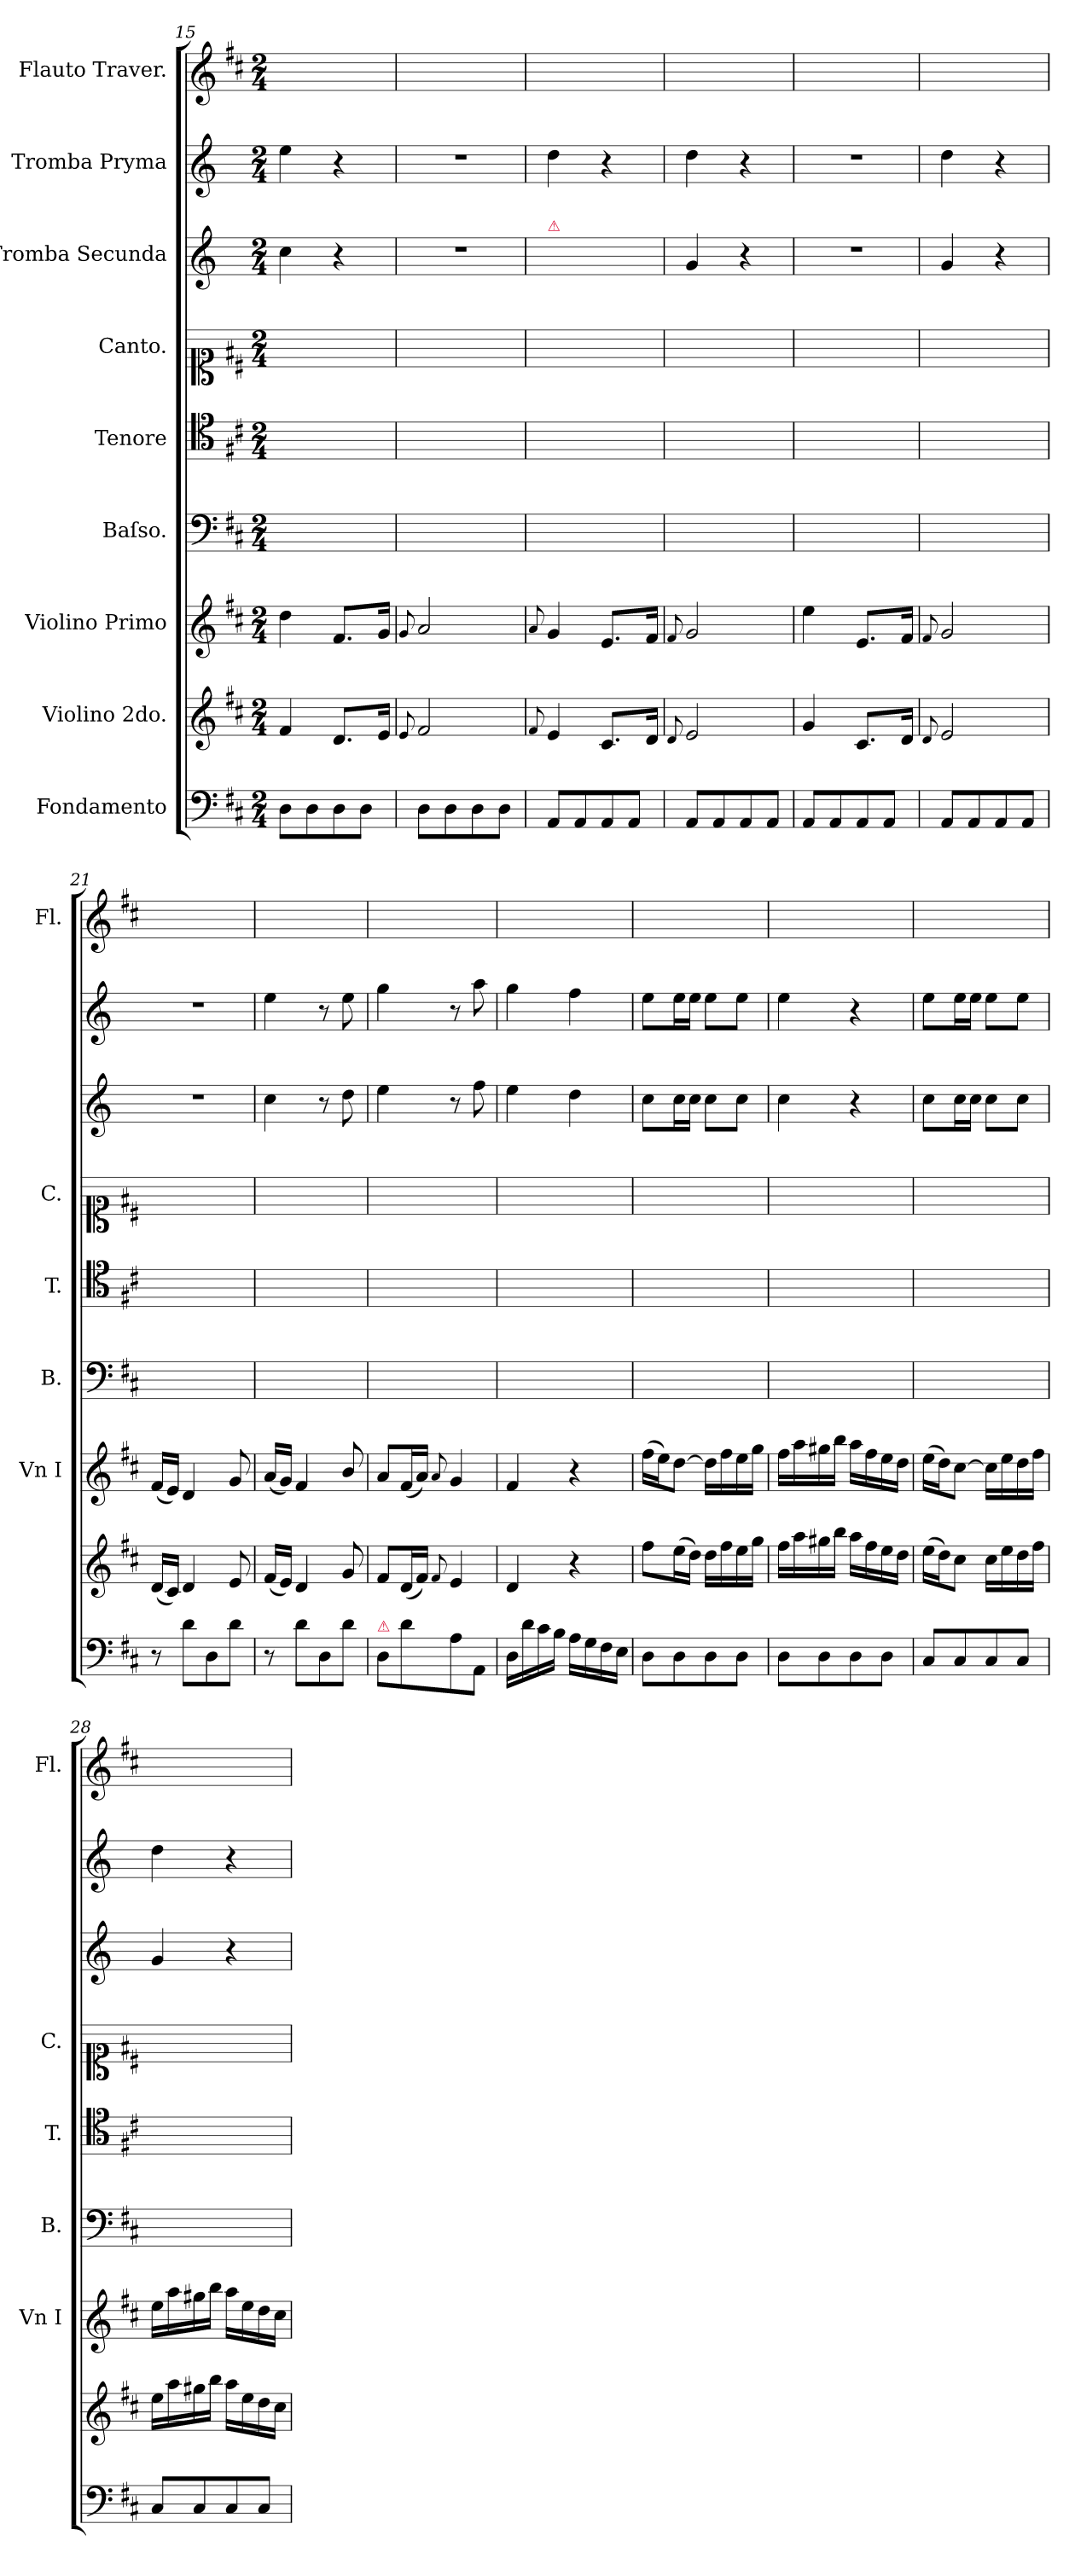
**kern	**dynam	**kern	**dynam	**kern	**dynam	**kern	**kern	**kern	**kern	**dynam	**kern	**dynam	**kern
*part9	*part9	*part8	*part8	*part7	*part7	*part6	*part5	*part4	*part3	*part3	*part2	*part2	*part1
*staff9	*staff9	*staff8	*staff8	*staff7	*staff7	*staff6	*staff5	*staff4	*staff3	*staff3	*staff2	*staff2	*staff1
*I"Fondamento	*	*I"Violino 2do.	*	*I"Violino Primo	*	*I"Baſso.	*I"Tenore	*I"Canto.	*I"Tromba Secunda	*	*I"Tromba Pryma	*	*I"Flauto Traver.
*	*	*	*	*I'Vn I	*	*I'B.	*I'T.	*I'C.	*	*	*	*	*I'Fl.
*clefF4	*	*clefG2	*	*clefG2	*	*clefF4	*clefC4	*clefC1	*clefG2	*	*clefG2	*	*clefG2
*	*	*	*	*	*	*	*	*	*ITrd-1c-2	*	*ITrd-1c-2	*	*
*k[f#c#]	*	*k[f#c#]	*	*k[f#c#]	*	*k[f#c#]	*k[f#c#]	*k[f#c#]	*k[f#c#]	*	*k[f#c#]	*	*k[f#c#]
*D:	*	*D:	*	*D:	*	*D:	*D:	*D:	*D:	*	*D:	*	*D:
*M2/4	*	*M2/4	*	*M2/4	*	*M2/4	*M2/4	*M2/4	*M2/4	*	*M2/4	*	*M2/4
=15	=15	=15	=15	=15	=15	=15	=15	=15	=15	=15	=15	=15	=15
8D\L	.	4f#/	.	4dd\	.	2ryy	2ryy	2ryy	4dd\	.	4ff#\	.	2ryy
8D\	.	.	.	.	.	.	.	.	.	.	.	.	.
8D\	.	8.d/L	.	8.f#/L	.	.	.	.	4r	.	4r	.	.
8D\J	.	.	.	.	.	.	.	.	.	.	.	.	.
.	.	16e/Jk	.	16g/Jk	.	.	.	.	.	.	.	.	.
=16	=16	=16	=16	=16	=16	=16	=16	=16	=16	=16	=16	=16	=16
.	.	8qqe/	.	8qqg/	.	.	.	.	.	.	.	.	.
!	!	!	!	!	!	!	!	!	!LO:N:vis=1	!	!LO:N:vis=1	!	!
8D\L	.	2f#/	.	2a/	.	2ryy	2ryy	2ryy	2r	.	2r	.	2ryy
8D\	.	.	.	.	.	.	.	.	.	.	.	.	.
8D\	.	.	.	.	.	.	.	.	.	.	.	.	.
8D\J	.	.	.	.	.	.	.	.	.	.	.	.	.
=17	=17	=17	=17	=17	=17	=17	=17	=17	=17	=17	=17	=17	=17
.	.	8qqf#/	.	8qqa/	.	.	.	.	.	.	.	.	.
!	!	!	!	!	!	!	!	!	!LO:TX:a:color=crimson:t=⚠	!	!	!	!
8AA/L	.	4e/	.	4g/	.	2ryy	2ryy	2ryy	2ryy	.	4ee\	.	2ryy
8AA/	.	.	.	.	.	.	.	.	.	.	.	.	.
8AA/	.	8.c#/L	.	8.e/L	.	.	.	.	.	.	4r	.	.
8AA/J	.	.	.	.	.	.	.	.	.	.	.	.	.
.	.	16d/Jk	.	16f#/Jk	.	.	.	.	.	.	.	.	.
=18	=18	=18	=18	=18	=18	=18	=18	=18	=18	=18	=18	=18	=18
.	.	8qqd/	.	8qqf#/	.	.	.	.	.	.	.	.	.
8AA/L	.	2e/	.	2g/	.	2ryy	2ryy	2ryy	4a/	.	4ee\	.	2ryy
8AA/	.	.	.	.	.	.	.	.	.	.	.	.	.
8AA/	.	.	.	.	.	.	.	.	4r	.	4r	.	.
8AA/J	.	.	.	.	.	.	.	.	.	.	.	.	.
=19	=19	=19	=19	=19	=19	=19	=19	=19	=19	=19	=19	=19	=19
!	!	!	!	!	!	!	!	!	!LO:N:vis=1	!	!LO:N:vis=1	!	!
8AA/L	.	4g/	.	4ee\	.	2ryy	2ryy	2ryy	2r	.	2r	.	2ryy
8AA/	.	.	.	.	.	.	.	.	.	.	.	.	.
8AA/	.	8.c#/L	.	8.e/L	.	.	.	.	.	.	.	.	.
8AA/J	.	.	.	.	.	.	.	.	.	.	.	.	.
.	.	16d/Jk	.	16f#/Jk	.	.	.	.	.	.	.	.	.
=20	=20	=20	=20	=20	=20	=20	=20	=20	=20	=20	=20	=20	=20
.	.	8qqd/	.	8qqf#/	.	.	.	.	.	.	.	.	.
8AA/L	.	2e/	.	2g/	.	2ryy	2ryy	2ryy	4a/	.	4ee\	.	2ryy
8AA/	.	.	.	.	.	.	.	.	.	.	.	.	.
8AA/	.	.	.	.	.	.	.	.	4r	.	4r	.	.
8AA/J	.	.	.	.	.	.	.	.	.	.	.	.	.
=21	=21	=21	=21	=21	=21	=21	=21	=21	=21	=21	=21	=21	=21
!	!	!	!	!	!	!	!	!	!	!	!LO:N:vis=1	!	!
8r	.	(<16d/LL	.	(<16f#/LL	.	2ryy	2ryy	2ryy	2r	.	2r	.	2ryy
.	.	16c#/JJ)	.	16e/JJ)	.	.	.	.	.	.	.	.	.
8d\L	.	4d/	.	4d/	.	.	.	.	.	.	.	.	.
8D\	.	.	.	.	.	.	.	.	.	.	.	.	.
8d\J	.	8e/	.	8g/	.	.	.	.	.	.	.	.	.
=22	=22	=22	=22	=22	=22	=22	=22	=22	=22	=22	=22	=22	=22
8r	.	(<16f#/LL	.	(<16a/LL	.	2ryy	2ryy	2ryy	4dd\	.	4ff#\	.	2ryy
.	.	16e/JJ)	.	16g/JJ)	.	.	.	.	.	.	.	.	.
8d\L	.	4d/	.	4f#/	.	.	.	.	.	.	.	.	.
8D\	.	.	.	.	.	.	.	.	8r	.	8r	.	.
8d\J	.	8g/	.	8b/	.	.	.	.	8ee\	.	8ff#\	.	.
=23	=23	=23	=23	=23	=23	=23	=23	=23	=23	=23	=23	=23	=23
!LO:TX:a:color=crimson:t=⚠	!	!	!	!	!	!	!	!	!	!	!	!	!
8D\L	.	8f#/L	.	8a/L	.	2ryy	2ryy	2ryy	4ff#\	.	4aa\	.	2ryy
8d\	.	(<16d/L	.	(<16f#/L	.	.	.	.	.	.	.	.	.
.	.	16f#/JJ)	.	16a/JJ)	.	.	.	.	.	.	.	.	.
.	.	8qqf#/	.	8qqa/	.	.	.	.	.	.	.	.	.
8A\	.	4e/	.	4g/	.	.	.	.	8r	.	8r	.	.
8AA/J	.	.	.	.	.	.	.	.	8gg\	.	8bb\	.	.
=24	=24	=24	=24	=24	=24	=24	=24	=24	=24	=24	=24	=24	=24
!	!LO:DY:a	!	!	!	!	!	!	!	!	!	!	!	!
16D\LL	f&colon;	4d/	.	4f#/	.	2ryy	2ryy	2ryy	4ff#\	.	4aa\	.	2ryy
16d\	.	.	.	.	.	.	.	.	.	.	.	.	.
16c#\	.	.	.	.	.	.	.	.	.	.	.	.	.
16B\JJ	.	.	.	.	.	.	.	.	.	.	.	.	.
16A\LL	.	4r	.	4r	.	.	.	.	4ee\	.	4gg\	.	.
16G\	.	.	.	.	.	.	.	.	.	.	.	.	.
16F#\	.	.	.	.	.	.	.	.	.	.	.	.	.
16E\JJ	.	.	.	.	.	.	.	.	.	.	.	.	.
=25	=25	=25	=25	=25	=25	=25	=25	=25	=25	=25	=25	=25	=25
!	!	!	!LO:DY:a	!	!LO:DY:a	!	!	!	!	!LO:DY:a	!	!LO:DY:a	!
8D\L	.	8ff#\L	for	(>16ff#\LL	for	2ryy	2ryy	2ryy	8dd\L	f&colon;	8ff#\L	for	2ryy
.	.	.	.	16ee\J)	.	.	.	.	.	.	.	.	.
8D\	.	(>16ee\L	.	[8dd\J	.	.	.	.	16dd\L	.	16ff#\L	.	.
.	.	16dd\JJ)	.	.	.	.	.	.	16dd\JJ	.	16ff#\JJ	.	.
8D\	.	16dd\LL	.	16dd\LL]	.	.	.	.	8dd\L	.	8ff#\L	.	.
.	.	16ff#\	.	16ff#\	.	.	.	.	.	.	.	.	.
8D\J	.	16ee\	.	16ee\	.	.	.	.	8dd\J	.	8ff#\J	.	.
.	.	16gg\JJ	.	16gg\JJ	.	.	.	.	.	.	.	.	.
=26	=26	=26	=26	=26	=26	=26	=26	=26	=26	=26	=26	=26	=26
8D\L	.	16ff#\LL	.	16ff#\LL	.	2ryy	2ryy	2ryy	4dd\	.	4ff#\	.	2ryy
.	.	16aa\	.	16aa\	.	.	.	.	.	.	.	.	.
8D\	.	16gg#X\	.	16gg#X\	.	.	.	.	.	.	.	.	.
.	.	16bb\JJ	.	16bb\JJ	.	.	.	.	.	.	.	.	.
8D\	.	16aa\LL	.	16aa\LL	.	.	.	.	4r	.	4r	.	.
.	.	16ff#\	.	16ff#\	.	.	.	.	.	.	.	.	.
8D\J	.	16ee\	.	16ee\	.	.	.	.	.	.	.	.	.
.	.	16dd\JJ	.	16dd\JJ	.	.	.	.	.	.	.	.	.
=27	=27	=27	=27	=27	=27	=27	=27	=27	=27	=27	=27	=27	=27
8C#/L	.	(>16ee\LL	.	(>16ee\LL	.	2ryy	2ryy	2ryy	8dd\L	.	8ff#\L	.	2ryy
.	.	16dd\J)	.	16dd\J)	.	.	.	.	.	.	.	.	.
8C#/	.	8cc#\J	.	[8cc#\J	.	.	.	.	16dd\L	.	16ff#\L	.	.
.	.	.	.	.	.	.	.	.	16dd\JJ	.	16ff#\JJ	.	.
8C#/	.	16cc#\LL	.	16cc#\LL]	.	.	.	.	8dd\L	.	8ff#\L	.	.
.	.	16ee\	.	16ee\	.	.	.	.	.	.	.	.	.
8C#/J	.	16dd\	.	16dd\	.	.	.	.	8dd\J	.	8ff#\J	.	.
.	.	16ff#\JJ	.	16ff#\JJ	.	.	.	.	.	.	.	.	.
=28	=28	=28	=28	=28	=28	=28	=28	=28	=28	=28	=28	=28	=28
8C#/L	.	16ee\LL	.	16ee\LL	.	2ryy	2ryy	2ryy	4a/	.	4ee\	.	2ryy
.	.	16aa\	.	16aa\	.	.	.	.	.	.	.	.	.
8C#/	.	16gg#X\	.	16gg#X\	.	.	.	.	.	.	.	.	.
.	.	16bb\JJ	.	16bb\JJ	.	.	.	.	.	.	.	.	.
8C#/	.	16aa\LL	.	16aa\LL	.	.	.	.	4r	.	4r	.	.
.	.	16ee\	.	16ee\	.	.	.	.	.	.	.	.	.
8C#/J	.	16dd\	.	16dd\	.	.	.	.	.	.	.	.	.
.	.	16cc#\JJ	.	16cc#\JJ	.	.	.	.	.	.	.	.	.
=	=	=	=	=	=	=	=	=	=	=	=	=	=
*-	*-	*-	*-	*-	*-	*-	*-	*-	*-	*-	*-	*-	*-
